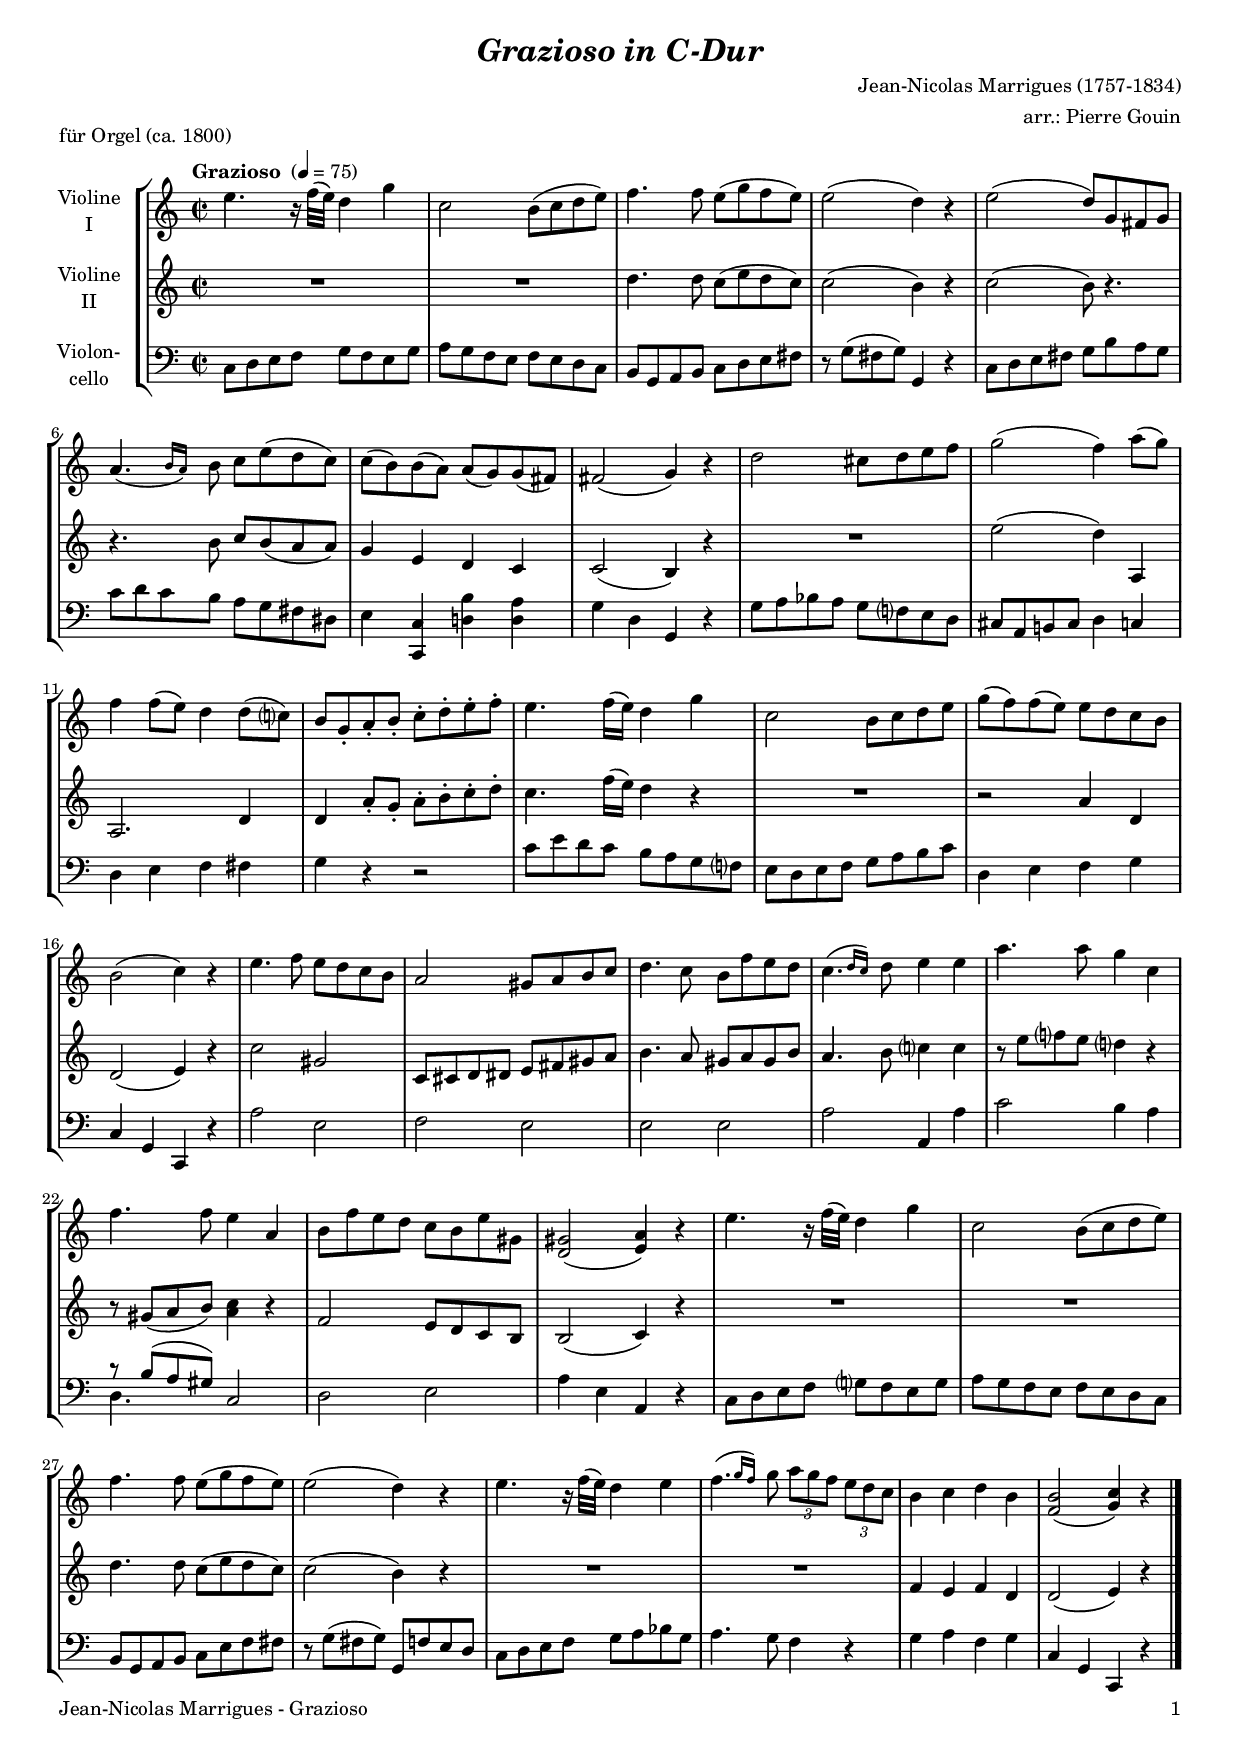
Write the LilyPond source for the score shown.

\version "2.22.0"
\include "deutsch.ly"

#(set-global-staff-size 17)

\header {
  title     = \markup \bold \italic "Grazioso in C-Dur"
  composer  = "Jean-Nicolas Marrigues (1757-1834)"
  arranger  = "arr.: Pierre Gouin"
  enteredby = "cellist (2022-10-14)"
  piece     = "für Orgel (ca. 1800)"
}

voiceconsts = {
 \key c \major
 \time 2/2
 \clef "treble"
 \compressEmptyMeasures
% \numericTimeSignature
  % Set default beaming for all staves
%  \set Timing.beamExceptions = #'()
%  \set Timing.baseMoment     = #(ly:make-moment 1 4)
%  \set Timing.beatStructure  = #'(1 1 1)
 \tempo "Grazioso " 4=75
}

mipz = "pizzicato strings"
mivl = "violin"
mivc = "cello"

va = \relative c'' {
  \voiceconsts

  e4. r16 f32( e) d4 g
  c,2 h8( c d e)
  f4. f8 e( g f e)
  e2( d4) r

  e2( d8) g, fis g
  \afterGrace a4.( { h16[ a]) } h8 c e( d c)
  c( h) h( a) a( g) g( fis)
  fis2( g4) r

  d'2 cis8 d e f
  g2( f4) a8( g)
  f4 f8( e) d4 d8( c?)
  h g-. a-. h-. c-. d-. e-. f-.

  e4. f16( e) d4 g
  c,2 h8 c d e
  g( f) f( e) e d c h
  h2( c4) r

  e4. f8 e d c h
  a2 gis8 a h c
  d4. c8 h f' e d
  \afterGrace c4.( { d16[ c]) } d8 e4 e

  a4. a8 g4 c,
  f4. f8 e4 a,
  h8 f' e d c h e gis,
  <d gis>2( <e a>4) r

  e'4. r16 f32( e) d4 g
  c,2 h8( c d e)
  f4. f8 e( g f e)
  e2( d4) r

  e4. r16 f32( e) d4 e
  \afterGrace f4.( { g16[ f]) } g8 \tuplet 3/2 4 { a g f e[ d c] }
  h4 c d h
  <f h>2( <g c>4) r \bar "|."
}

vb = \relative c'' {
  \voiceconsts

  R1*2
  d4. d8 c( e d c)
  c2( h4) r

  c2( h8) r4.
  r h8 c h( a a)
  g4 e d c
  c2( h4) r

  R1
  e'2( d4) a,
  a2. d4
  d a'8-. g-. a-. h-. c-. d-.

  c4. f16( e) d4 r
  R1
  r2 a4 d,
  d2( e4) r

  c'2 gis
  c,8 cis d dis e fis gis a
  h4. a8 gis a gis h
  a4. h8 c?4 c

  r8 e f? e d?4 r
  r8 gis,( a h) <a c>4 r
  f2 e8 d c h
  h2( c4) r

  R1*2
  d'4. d8 c( e d c)
  c2( h4) r

  R1*2
  f4 e f d
  d2( e4) r \bar "|."
}

vc = \relative c {
  \voiceconsts
  \clef "bass"

  c8 d e f g f e g
  a g f e f e d c
  h g a h c d e fis
  r g( fis g) g,4 r

  c8 d e fis g h a g
  c d c h a g fis dis
  e4 <c, c'> <d'! h'> <d a'>
  g d g, r

  g'8 a b a g f? e d
  cis a h! cis d4 c
  d e f fis
  g r r2

  c8 e d c h a g f?
  e d e f g a h c
  d,4 e f g
  c, g c, r

  a''2 e
  f e
  e e
  a a,4 a'

  c2 h4 a
  << { r8 h( a gis) } \\ { d4. s8 } >> c2
  d e
  a4 e a, r

  c8 d e f g? f e g
  a g f e f e d c
  h g a h c e f fis
  r g( fis g) g, f' e d

  c d e f g a b g
  a4. g8 f4 r
  g a f g
  c, g c, r \bar "|."
}


music = \new StaffGroup <<
      \new Staff {
        \set Staff.midiInstrument = \mivl
        \set Staff.instrumentName = \markup \center-column { "Violine" "I" }
        \transpose c c { \va }
      }

      \new Staff {
        \set Staff.midiInstrument = \mivl
        \set Staff.instrumentName = \markup \center-column { "Violine" "II" }
        \transpose c c { \vb }
      }

      \new Staff {
        \set Staff.midiInstrument = \mivc
        \set Staff.instrumentName = \markup \center-column { "Violon-" "cello" }
        \transpose c c { \vc }
      }      
>>

\book {
   \paper {
    print-page-number = ##t
    print-first-page-number = ##t
    ragged-last-bottom = ##f
    oddHeaderMarkup = \markup \null
    evenHeaderMarkup = \markup \null
    oddFooterMarkup = \markup {
      \fill-line {
        \on-the-fly #print-page-number-check-first
        "Jean-Nicolas Marrigues - Grazioso" \fromproperty #'page:page-number-string
      }
    }
    evenFooterMarkup = \oddFooterMarkup
  } \score {
    \music
    \layout {}
  }

  \score {
    \unfoldRepeats \music

    \midi {
      \context {
        \Score
      }
    }
  }
}
